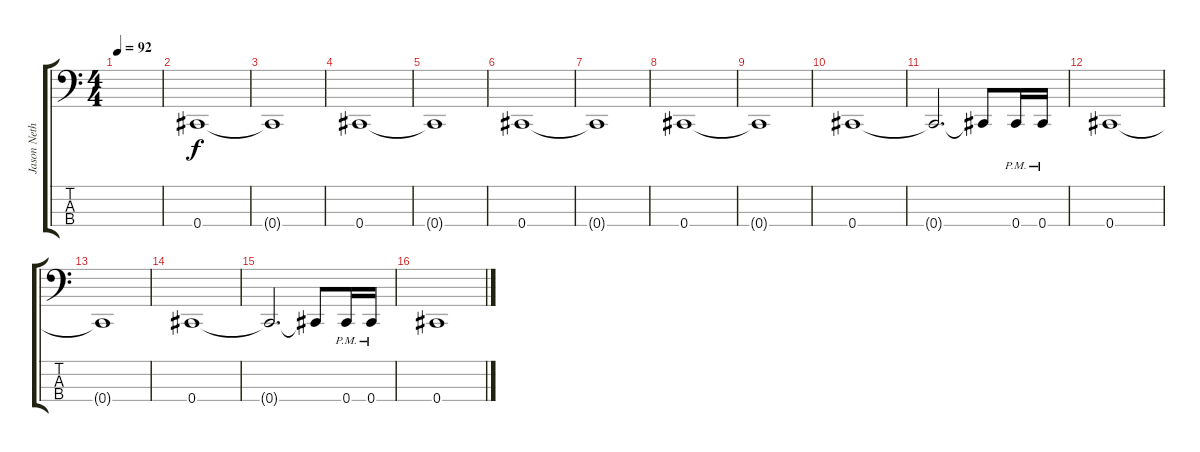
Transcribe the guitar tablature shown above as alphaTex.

\track ("Jason Netherton - Bass" "Jason Neth") {instrument electricbasspick}
\staff {score tabs}
\tuning (E2 B1 Gb1 Db1) {hide}
\ts (4 4)
\tempo 92
\clef f4
\ks c
|
0.4.1 |
0.4{t}.1 |
0.4.1 |
0.4{t}.1 |
0.4.1 |
0.4{t}.1 |
0.4.1 |
0.4{t}.1 |
0.4.1 |
0.4{t}.2{d} 0.4{t}.8 0.4{pm}.16 0.4{pm}.16 |
0.4.1 |
0.4{t}.1 |
0.4.1 |
0.4{t}.2{d} 0.4{t}.8 0.4{pm}.16 0.4{pm}.16 |
0.4.1
